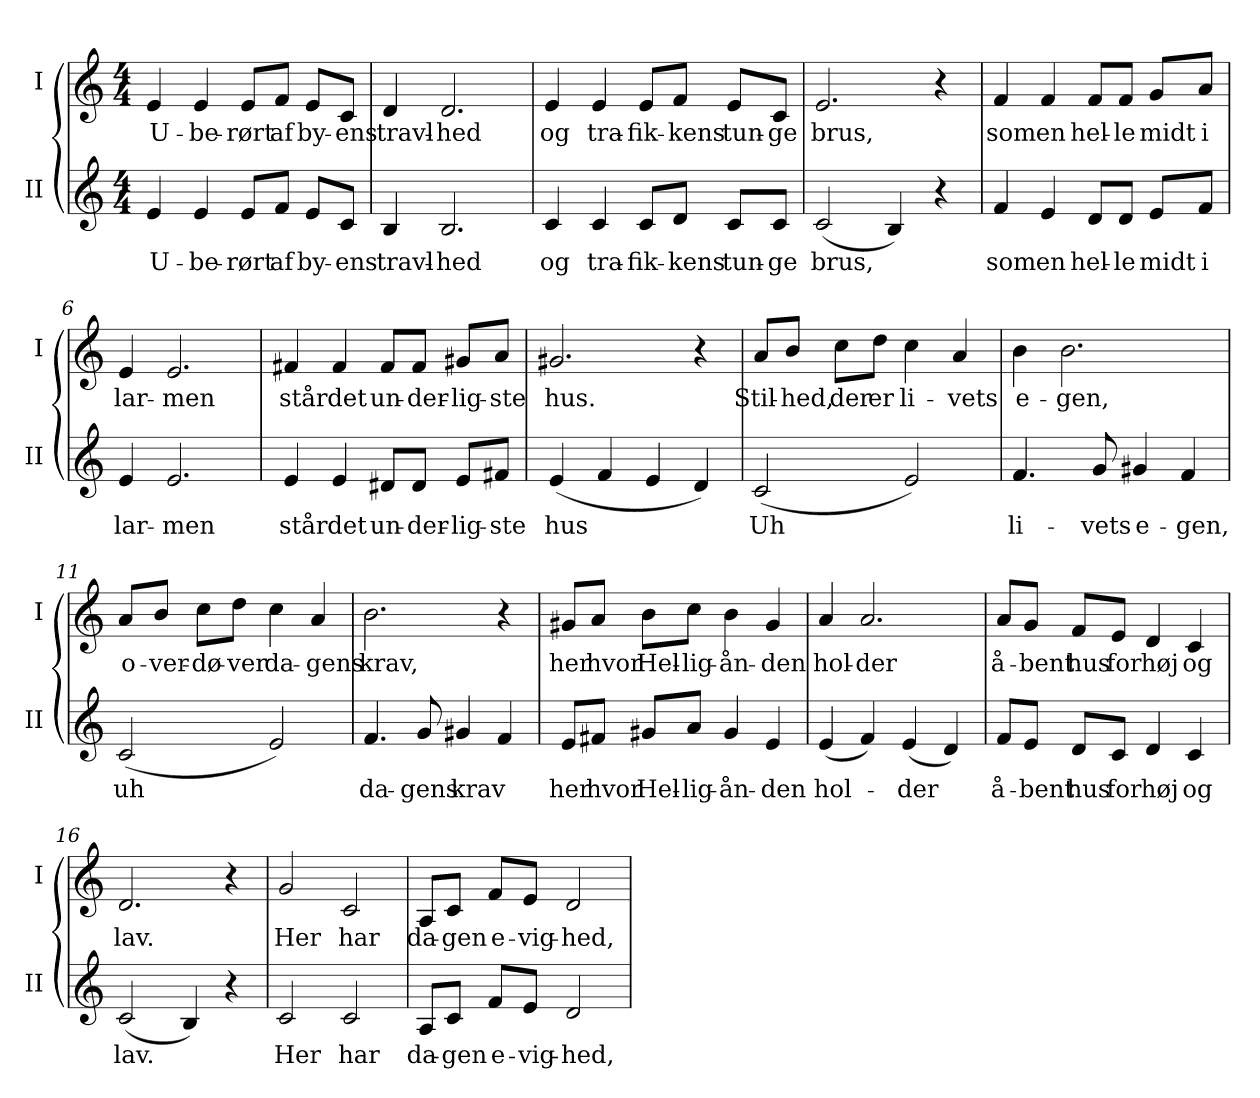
**kern	**text	**kern	**text
*part2	*part2	*part1	*part1
*staff2	*staff2	*staff1	*staff1
*I"II	*	*I"I	*
*I'II	*	*I'I	*
*clefG2	*	*clefG2	*
*k[]	*	*k[]	*
*M4/4	*	*M4/4	*
=1	=1	=1	=1
!	!LO:LY:b	!	!LO:LY:b
4e/	U-	4e/	U-
!	!LO:LY:b	!	!LO:LY:b
4e/	-be-	4e/	-be-
!	!LO:LY:b	!	!LO:LY:b
8e/L	-rørt	8e/L	-rørt
!	!LO:LY:b	!	!LO:LY:b
8f/J	af	8f/J	af
!	!LO:LY:b	!	!LO:LY:b
8e/L	by-	8e/L	by-
!	!LO:LY:b	!	!LO:LY:b
8c/J	-ens	8c/J	-ens
=2	=2	=2	=2
!	!LO:LY:b	!	!LO:LY:b
4B/	travl-	4d/	travl-
!	!LO:LY:b	!	!LO:LY:b
2.B/	-hed	2.d/	-hed
=3	=3	=3	=3
!	!LO:LY:b	!	!LO:LY:b
4c/	og	4e/	og
!	!LO:LY:b	!	!LO:LY:b
4c/	tra-	4e/	tra-
!	!LO:LY:b	!	!LO:LY:b
8c/L	-fik-	8e/L	-fik-
!	!LO:LY:b	!	!LO:LY:b
8d/J	-kens	8f/J	-kens
!	!LO:LY:b	!	!LO:LY:b
8c/L	tun-	8e/L	tun-
!	!LO:LY:b	!	!LO:LY:b
8c/J	-ge	8c/J	-ge
=4	=4	=4	=4
!	!LO:LY:b	!	!LO:LY:b
(<2c/	brus,	2.e/	brus,
4B/)	.	.	.
4r	.	4r	.
=5	=5	=5	=5
!	!LO:LY:b	!	!LO:LY:b
4f/	som	4f/	som
!	!LO:LY:b	!	!LO:LY:b
4e/	en	4f/	en
!	!LO:LY:b	!	!LO:LY:b
8d/L	hel-	8f/L	hel-
!	!LO:LY:b	!	!LO:LY:b
8d/J	-le	8f/J	-le
!	!LO:LY:b	!	!LO:LY:b
8e/L	midt	8g/L	midt
!	!LO:LY:b	!	!LO:LY:b
8f/J	i	8a/J	i
=6	=6	=6	=6
!	!LO:LY:b	!	!LO:LY:b
4e/	lar-	4e/	lar-
!	!LO:LY:b	!	!LO:LY:b
2.e/	-men	2.e/	-men
=7	=7	=7	=7
!	!LO:LY:b	!	!LO:LY:b
4e/	står	4f#X/	står
!	!LO:LY:b	!	!LO:LY:b
4e/	det	4f#/	det
!	!LO:LY:b	!	!LO:LY:b
8d#X/L	un-	8f#/L	un-
!	!LO:LY:b	!	!LO:LY:b
8d#/J	-der-	8f#/J	-der-
!	!LO:LY:b	!	!LO:LY:b
8e/L	-lig-	8g#X/L	-lig-
!	!LO:LY:b	!	!LO:LY:b
8f#X/J	-ste	8a/J	-ste
!!LO:LB:g=z
=8	=8	=8	=8
!	!LO:LY:b	!	!LO:LY:b
(<4e/	hus	2.g#X/	hus.
4f/	.	.	.
4e/	.	.	.
4d/)	.	4r	.
=9	=9	=9	=9
!	!LO:LY:b	!	!LO:LY:b
(<2c/	Uh	8a/L	Stil-
!	!	!	!LO:LY:b
.	.	8b/J	-hed,
!	!	!	!LO:LY:b
.	.	8cc\L	der
!	!	!	!LO:LY:b
.	.	8dd\J	er
!	!	!	!LO:LY:b
2e/)	.	4cc\	li-
!	!	!	!LO:LY:b
.	.	4a/	-vets
=10	=10	=10	=10
!	!LO:LY:b	!	!LO:LY:b
4.f/	li-	4b\	e-
!	!	!	!LO:LY:b
.	.	2.b\	-gen,
!	!LO:LY:b	!	!
8g/	-vets	.	.
!	!LO:LY:b	!	!
4g#X/	e-	.	.
!	!LO:LY:b	!	!
4f/	-gen,	.	.
=11	=11	=11	=11
!	!LO:LY:b	!	!LO:LY:b
(<2c/	uh	8a/L	o-
!	!	!	!LO:LY:b
.	.	8b/J	-ver-
!	!	!	!LO:LY:b
.	.	8cc\L	-dø-
!	!	!	!LO:LY:b
.	.	8dd\J	-ver
!	!	!	!LO:LY:b
2e/)	.	4cc\	da-
!	!	!	!LO:LY:b
.	.	4a/	-gens
=12	=12	=12	=12
!	!LO:LY:b	!	!LO:LY:b
4.f/	da-	2.b\	krav,
!	!LO:LY:b	!	!
8g/	-gens	.	.
!	!LO:LY:b	!	!
4g#X/	krav	.	.
4f/	.	4r	.
=13	=13	=13	=13
!	!LO:LY:b	!	!LO:LY:b
8e/L	her	8g#X/L	her
!	!LO:LY:b	!	!LO:LY:b
8f#X/J	hvor	8a/J	hvor
!	!LO:LY:b	!	!LO:LY:b
8g#X/L	Hel-	8b\L	Hel-
!	!LO:LY:b	!	!LO:LY:b
8a/J	-lig-	8cc\J	-lig-
!	!LO:LY:b	!	!LO:LY:b
4g#/	-ån-	4b\	-ån-
!	!LO:LY:b	!	!LO:LY:b
4e/	-den	4g#/	-den
!!LO:LB:g=z
=14	=14	=14	=14
!	!LO:LY:b	!	!LO:LY:b
(<4e/	hol-	4a/	hol-
!	!	!	!LO:LY:b
4f/)	.	2.a/	-der
!	!LO:LY:b	!	!
(<4e/	-der	.	.
4d/)	.	.	.
=15	=15	=15	=15
!	!LO:LY:b	!	!LO:LY:b
8f/L	å-	8a/L	å-
!	!LO:LY:b	!	!LO:LY:b
8e/J	-bent	8g/J	-bent
!	!LO:LY:b	!	!LO:LY:b
8d/L	hus	8f/L	hus
!	!LO:LY:b	!	!LO:LY:b
8c/J	for	8e/J	for
!	!LO:LY:b	!	!LO:LY:b
4d/	høj	4d/	høj
!	!LO:LY:b	!	!LO:LY:b
4c/	og	4c/	og
=16	=16	=16	=16
!	!LO:LY:b	!	!LO:LY:b
(<2c/	lav.	2.d/	lav.
4B/)	.	.	.
4r	.	4r	.
=17	=17	=17	=17
!	!LO:LY:b	!	!LO:LY:b
2c/	Her	2g/	Her
!	!LO:LY:b	!	!LO:LY:b
2c/	har	2c/	har
=18	=18	=18	=18
!	!LO:LY:b	!	!LO:LY:b
8A/L	da-	8A/L	da-
!	!LO:LY:b	!	!LO:LY:b
8c/J	-gen	8c/J	-gen
!	!LO:LY:b	!	!LO:LY:b
8f/L	e-	8f/L	e-
!	!LO:LY:b	!	!LO:LY:b
8e/J	-vig-	8e/J	-vig-
!	!LO:LY:b	!	!LO:LY:b
2d/	-hed,	2d/	-hed,
=	=	=	=
*-	*-	*-	*-
